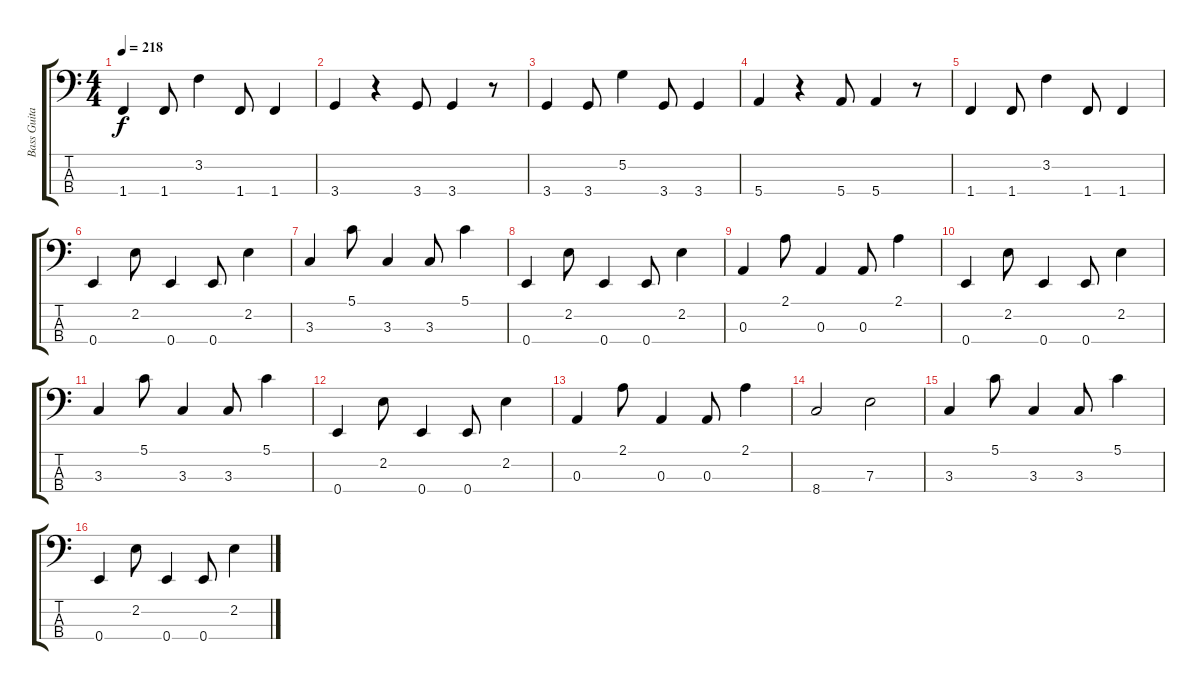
\track ("Bass Guitar" "Bass Guita") {instrument electricbassfinger}
\staff {score tabs}
\tuning (G2 D2 A1 E1) {hide}
\ts (4 4)
\tempo 218
\clef f4
\ks c
1.4.4{dy f} 1.4.8 3.2.4 1.4.8 1.4.4 |
3.4.4 r.4 3.4.8 3.4.4 r.8 |
3.4.4 3.4.8 5.2.4 3.4.8 3.4.4 |
5.4.4 r.4 5.4.8 5.4.4 r.8 |
1.4.4 1.4.8 3.2.4 1.4.8 1.4.4 |
0.4.4 2.2.8 0.4.4 0.4.8 2.2.4 |
3.3.4 5.1.8 3.3.4 3.3.8 5.1.4 |
0.4.4 2.2.8 0.4.4 0.4.8 2.2.4 |
0.3.4 2.1.8 0.3.4 0.3.8 2.1.4 |
0.4.4 2.2.8 0.4.4 0.4.8 2.2.4 |
3.3.4 5.1.8 3.3.4 3.3.8 5.1.4 |
0.4.4 2.2.8 0.4.4 0.4.8 2.2.4 |
0.3.4 2.1.8 0.3.4 0.3.8 2.1.4 |
8.4.2 7.3.2 |
3.3.4 5.1.8 3.3.4 3.3.8 5.1.4 |
0.4.4 2.2.8 0.4.4 0.4.8 2.2.4
